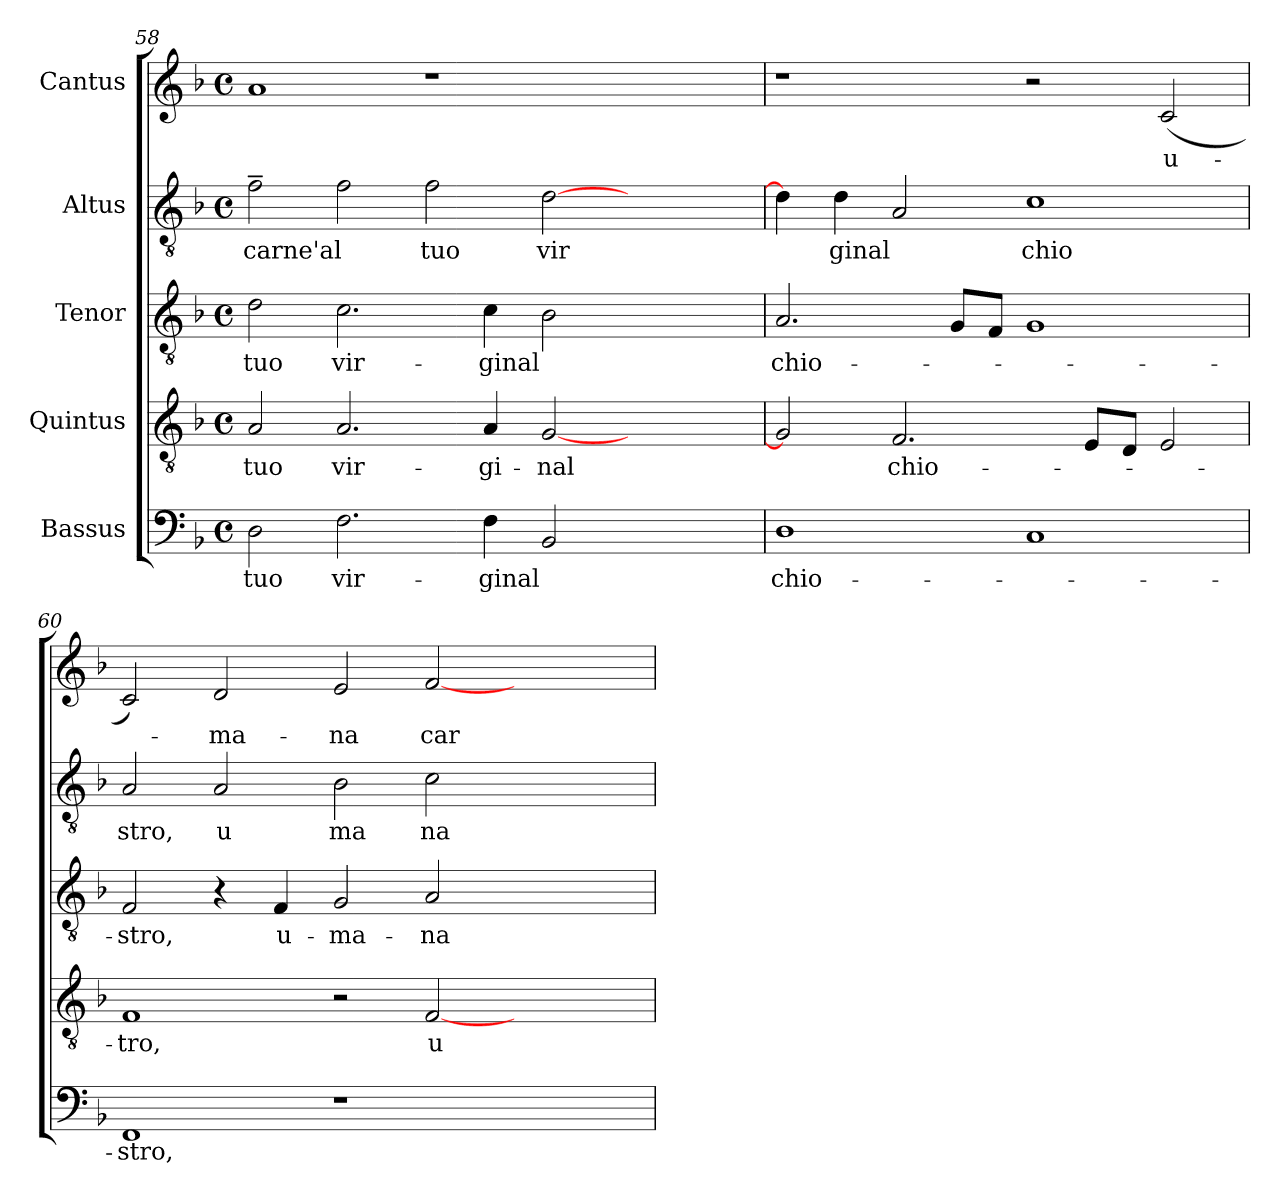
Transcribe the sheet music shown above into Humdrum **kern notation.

**kern	**text	**kern	**text	**kern	**text	**kern	**text	**kern	**text
*part5	*part5	*part4	*part4	*part3	*part3	*part2	*part2	*part1	*part1
*staff5	*staff5	*staff4	*staff4	*staff3	*staff3	*staff2	*staff2	*staff1	*staff1
*I"Bassus	*	*I"Quintus	*	*I"Tenor	*	*I"Altus	*	*I"Cantus	*
!!LO:LB:g=z
*clefF4	*	*clefGv2	*	*clefGv2	*	*clefGv2	*	*clefG2	*
*k[b-]	*	*k[b-]	*	*k[b-]	*	*k[b-]	*	*k[b-]	*
*F:	*	*F:	*	*F:	*	*F:	*	*F:	*
*M4/4	*	*M4/4	*	*M4/4	*	*M4/4	*	*M4/4	*
*met(c)	*	*met(c)	*	*met(c)	*	*met(c)	*	*met(c)	*
=58	=58	=58	=58	=58	=58	=58	=58	=58	=58
!	!LO:LY:b:cj	!	!LO:LY:b:cj	!	!LO:LY:b:cj	!	!LO:LY:b	!	!
2D\	tuo	2A/	tuo	2d\	tuo	2f~>\	carne'al	1a	.
!	!LO:LY:b:cj	!	!LO:LY:b:cj	!	!LO:LY:b:cj	!	!	!	!
2.F\	vir-	2.A/	vir-	2.c\	vir-	2f\	.	.	.
!	!	!	!	!	!	!	!LO:LY:b:cj	!LO:N:vis=1	!
.	.	.	.	.	.	2f\	tuo	0r	.
!	!LO:LY:b	!	!LO:LY:b:cj	!	!LO:LY:b	!	!	!	!
4F\	-ginal	4A/	-gi-	4c\	-ginal	.	.	.	.
!	!	!	!LO:LY:b	!	!	!	!LO:LY:b	!	!
2BB-/	.	[<2G/	-nal	2B-\	.	[>2d\	vir	.	.
1ryy	.	1ryy	.	1ryy	.	1ryy	.	.	.
=59	=59	=59	=59	=59	=59	=59	=59	=59	=59
!	!LO:LY:b	!	!	!	!LO:LY:b	!	!	!	!
1D	chio-	2G/]	.	2.A/	chio-	4d\]	.	1r	.
!	!	!	!	!	!	!	!LO:LY:b	!	!
.	.	.	.	.	.	4d\	ginal	.	.
!	!	!	!LO:LY:b	!	!	!	!	!	!
.	.	2.F/	chio-	.	.	2A/	.	.	.
.	.	.	.	8G/L	.	.	.	.	.
.	.	.	.	8F/J	.	.	.	.	.
!	!	!	!	!	!	!	!LO:LY:b:cj	!	!
1C	.	.	.	1G	.	1c	chio	2r	.
.	.	8E/L	.	.	.	.	.	.	.
.	.	8D/J	.	.	.	.	.	.	.
!	!	!	!	!	!	!	!	!	!LO:LY:b:cj
.	.	2E/	.	.	.	.	.	(<2c/	u-
=60	=60	=60	=60	=60	=60	=60	=60	=60	=60
!	!LO:LY:b:cj	!	!LO:LY:b:cj	!	!LO:LY:b:cj	!	!LO:LY:b:cj	!	!
1FF	-stro,	1F	-tro,	2F/	-stro,	2A/	stro,	2c/)	.
!	!	!	!	!	!	!	!LO:LY:b:cj	!	!LO:LY:b:cj
.	.	.	.	4r	.	2A/	u	2d/	-ma-
!	!	!	!	!	!LO:LY:b:cj	!	!	!	!
.	.	.	.	4F/	u-	.	.	.	.
!LO:N:vis=1	!	!	!	!	!LO:LY:b:cj	!	!LO:LY:b:cj	!	!LO:LY:b:cj
0r	.	2r	.	2G/	-ma-	2B-\	ma	2e/	-na
!	!	!	!LO:LY:b:cj	!	!LO:LY:b:cj	!	!LO:LY:b:cj	!	!LO:LY:b
.	.	[<2F/	u-	2A/	-na	2c\	na	[<2f/	car-
.	.	1ryy	.	1ryy	.	1ryy	.	1ryy	.
=	=	=	=	=	=	=	=	=	=
*-	*-	*-	*-	*-	*-	*-	*-	*-	*-
